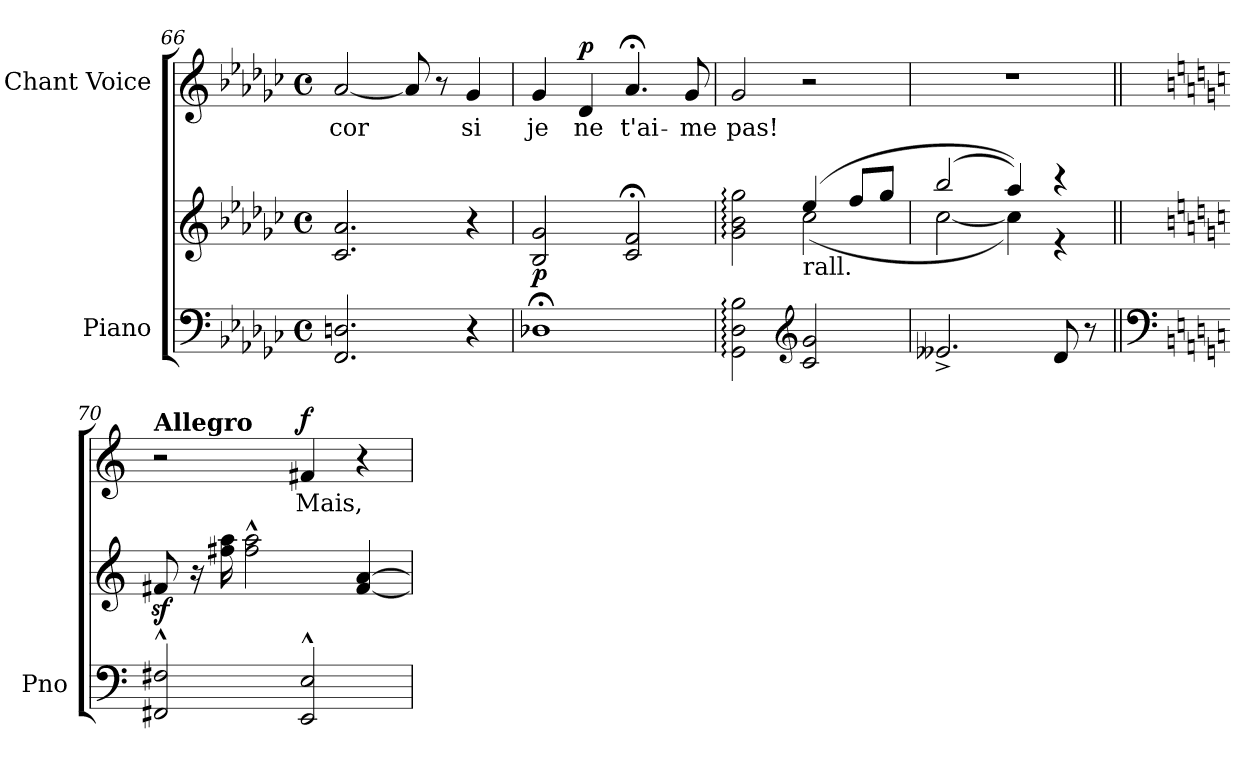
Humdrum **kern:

**kern	**kern	**dynam	**kern	**text	**dynam
*part2	*part2	*part2	*part1	*part1	*part1
*staff3	*staff2	*staff2/3	*staff1	*staff1	*staff1
*I"Piano	*	*	*I"Chant Voice	*	*
*I'Pno	*	*	*	*	*
*clefF4	*clefG2	*	*clefG2	*	*
*k[b-e-a-d-g-c-]	*k[b-e-a-d-g-c-]	*	*k[b-e-a-d-g-c-]	*	*
*M4/4	*M4/4	*	*M4/4	*	*
*met(c)	*met(c)	*	*met(c)	*	*
=66	=66	=66	=66	=66	=66
!	!	!	!	!LO:LY:b	!
2.FF/ 2.Dn/	2.c-/ 2.a-/	.	[2a-/	-cor	.
.	.	.	8a-/]	.	.
.	.	.	8r	.	.
!	!	!	!	!LO:LY:b	!
4r	4r	.	4g-/	si	.
=67	=67	=67	=67	=67	=67
!	!	!LO:DY:b	!	!LO:LY:b	!
1D-X;<	2B-/ 2g-/	p	4g-/	je	.
!	!	!	!	!LO:LY:b	!LO:DY:a
.	.	.	4d-/	ne	p
!	!	!	!	!LO:LY:b	!
.	2c-/;< 2f/;<	.	4.a-;</	t'ai-	.
!	!	!	!	!LO:LY:b	!
.	.	.	8g-/	-me	.
=68	=68	=68	=68	=68	=68
*	*^	*	*	*	*
!	!	!	!	!	!LO:LY:b	!
2GG-\: 2D-\: 2B-\:	2g-\: 2b-\: 2gg-\:	2ryy	.	2g-/	pas!	.
*clefG2	*	*	*	*	*	*
!	!LO:TX:b:t=rall.	!	!	!	!	!
2c-/ 2g-/	(>4ee-/	(<2cc-\	.	2r	.	.
.	8ff/L	.	.	.	.	.
.	8gg-/J	.	.	.	.	.
=69	=69	=69	=69	=69	=69	=69
2.e--X^/	(>2bb-/	[2cc-\	.	1r	.	.
.	4aa-/))	4cc-\])	.	.	.	.
8d-/	4r	4r	.	.	.	.
8r	.	.	.	.	.	.
*	*v	*v	*	*	*	*
!!LO:PB:g=z
=70||	=70||	=70||	=70||	=70||	=70||
*clefF4	*	*	*	*	*
*k[]	*k[]	*	*k[]	*	*
!	!	!	!LO:TX:a:B:t=Allegro	!	!
2FF#X/^^ 2F#X/^^	8f#Xz</	.	2r	.	.
.	16r	.	.	.	.
.	16ff#X\ 16aa\	.	.	.	.
.	2ff#\^^ 2aa\^^	.	.	.	.
!	!	!	!	!LO:LY:b	!LO:DY:b
2EE/^^ 2E/^^	.	.	4f#X/	Mais,	f
.	[4f#/ [4a/	.	4r	.	.
=	=	=	=	=	=
*-	*-	*-	*-	*-	*-
